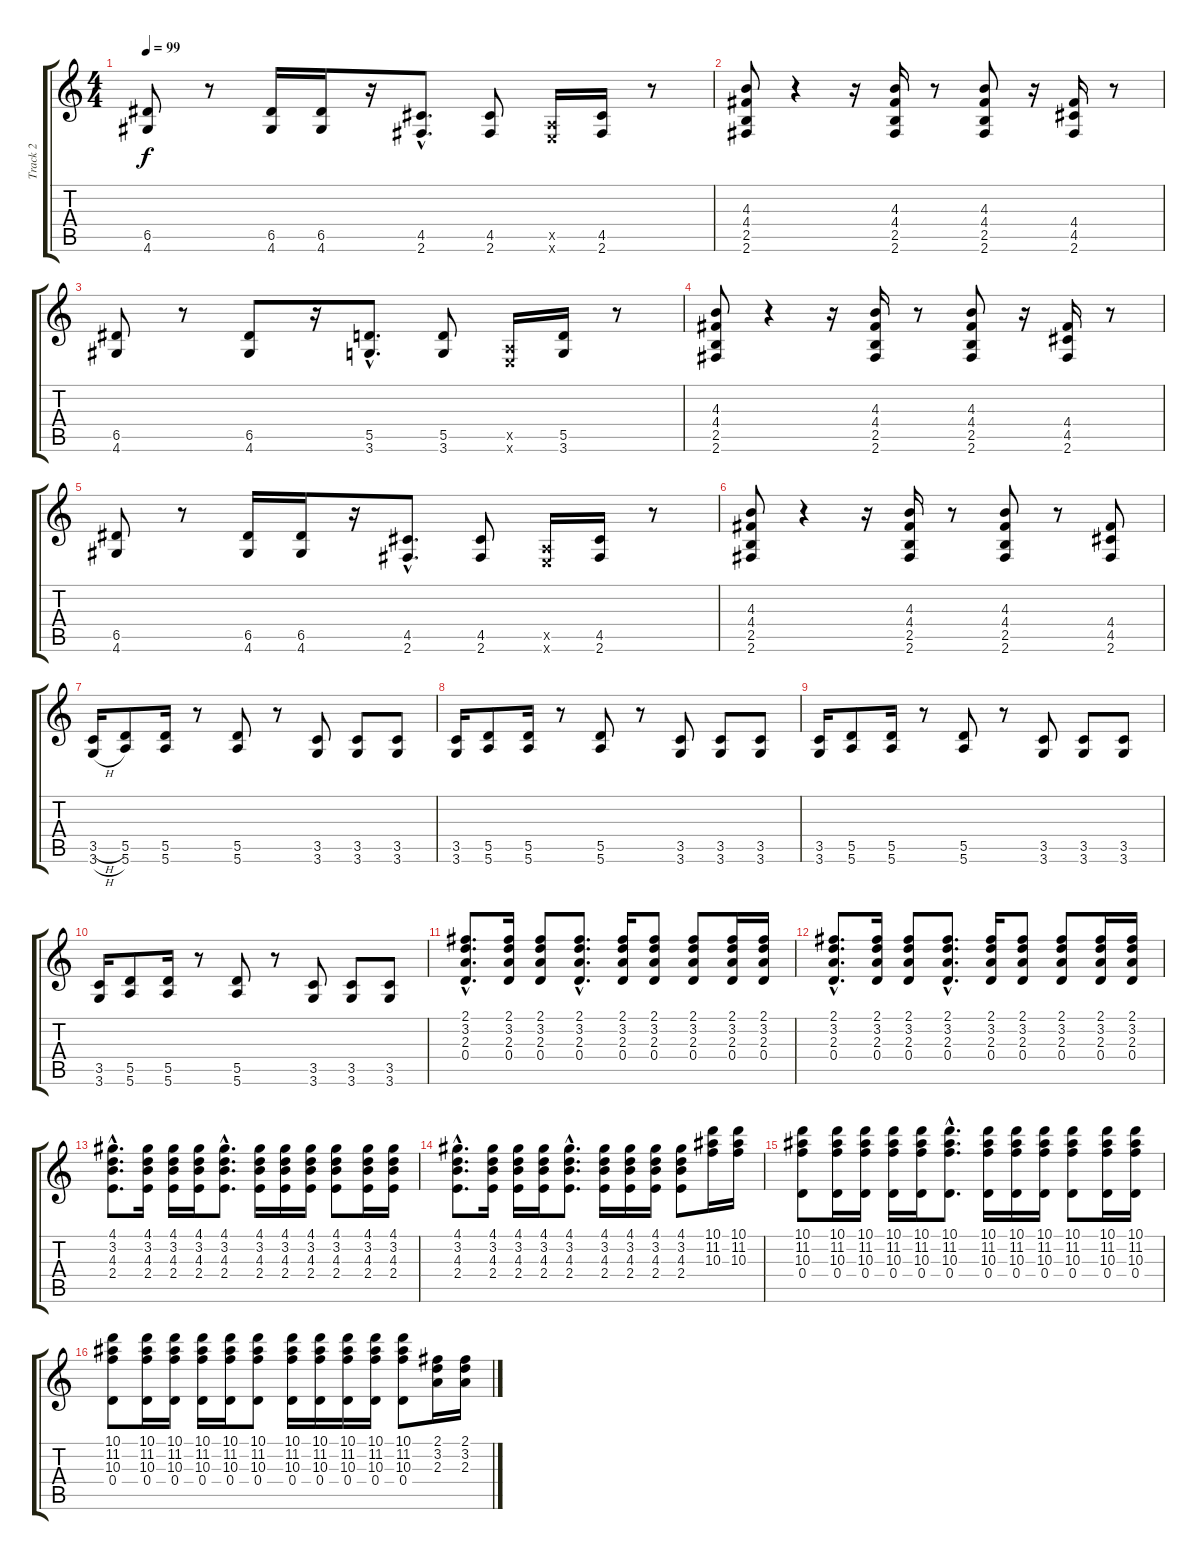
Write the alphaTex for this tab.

\track ("Track 2" "Track 2") {instrument distortionguitar}
\staff {score tabs}
\tuning (E4 B3 G3 D3 A2 E2) {hide}
\ts (4 4)
\tempo 99
\clef g2
\ks c
(6.5 4.6).8{dy f} r.8 (6.5 4.6).16 (6.5 4.6).16 r.16 (4.5{hac} 2.6{hac}).8{d} (4.5 2.6).8 (0.5{x} 0.6{x}).16 (4.5 2.6).16 r.8 |
(4.3 4.4 2.5 2.6).8 r.4 r.16 (4.3 4.4 2.5 2.6).16 r.8 (4.3 4.4 2.5 2.6).8 r.16 (4.4 4.5 2.6).16 r.8 |
(6.5 4.6).8 r.8 (6.5 4.6).8 r.16 (5.5{hac} 3.6{hac}).8{d} (5.5 3.6).8 (0.5{x} 0.6{x}).16 (5.5 3.6).16 r.8 |
(4.3 4.4 2.5 2.6).8 r.4 r.16 (4.3 4.4 2.5 2.6).16 r.8 (4.3 4.4 2.5 2.6).8 r.16 (4.4 4.5 2.6).16 r.8 |
(6.5 4.6).8 r.8 (6.5 4.6).16 (6.5 4.6).16 r.16 (4.5{hac} 2.6{hac}).8{d} (4.5 2.6).8 (0.5{x} 0.6{x}).16 (4.5 2.6).16 r.8 |
(4.3 4.4 2.5 2.6).8 r.4 r.16 (4.3 4.4 2.5 2.6).16 r.8 (4.3 4.4 2.5 2.6).8 r.8 (4.4 4.5 2.6).8 |
(3.5{h} 3.6{h}).16 (5.5 5.6).8 (5.5 5.6).16 r.8 (5.5 5.6).8 r.8 (3.5 3.6).8 (3.5 3.6).8 (3.5 3.6).8 |
(3.5 3.6).16 (5.5 5.6).8 (5.5 5.6).16 r.8 (5.5 5.6).8 r.8 (3.5 3.6).8 (3.5 3.6).8 (3.5 3.6).8 |
(3.5 3.6).16 (5.5 5.6).8 (5.5 5.6).16 r.8 (5.5 5.6).8 r.8 (3.5 3.6).8 (3.5 3.6).8 (3.5 3.6).8 |
(3.5 3.6).16 (5.5 5.6).8 (5.5 5.6).16 r.8 (5.5 5.6).8 r.8 (3.5 3.6).8 (3.5 3.6).8 (3.5 3.6).8 |
(2.1{hac} 3.2{hac} 2.3{hac} 0.4{hac}).8{d} (2.1 3.2 2.3 0.4).16 (2.1 3.2 2.3 0.4).8 (2.1{hac} 3.2{hac} 2.3{hac} 0.4{hac}).8{d} (2.1 3.2 2.3 0.4).16 (2.1 3.2 2.3 0.4).8 (2.1 3.2 2.3 0.4).8 (2.1 3.2 2.3 0.4).16 (2.1 3.2 2.3 0.4).16 |
(2.1{hac} 3.2{hac} 2.3{hac} 0.4{hac}).8{d} (2.1 3.2 2.3 0.4).16 (2.1 3.2 2.3 0.4).8 (2.1{hac} 3.2{hac} 2.3{hac} 0.4{hac}).8{d} (2.1 3.2 2.3 0.4).16 (2.1 3.2 2.3 0.4).8 (2.1 3.2 2.3 0.4).8 (2.1 3.2 2.3 0.4).16 (2.1 3.2 2.3 0.4).16 |
(4.1{hac} 3.2{hac} 4.3{hac} 2.4{hac}).8{d} (4.1 3.2 4.3 2.4).16 (4.1 3.2 4.3 2.4).16 (4.1 3.2 4.3 2.4).16 (4.1{hac} 3.2{hac} 4.3{hac} 2.4{hac}).8{d} (4.1 3.2 4.3 2.4).16 (4.1 3.2 4.3 2.4).16 (4.1 3.2 4.3 2.4).16 (4.1 3.2 4.3 2.4).8 (4.1 3.2 4.3 2.4).16 (4.1 3.2 4.3 2.4).16 |
(4.1{hac} 3.2{hac} 4.3{hac} 2.4{hac}).8{d} (4.1 3.2 4.3 2.4).16 (4.1 3.2 4.3 2.4).16 (4.1 3.2 4.3 2.4).16 (4.1{hac} 3.2{hac} 4.3{hac} 2.4{hac}).8{d} (4.1 3.2 4.3 2.4).16 (4.1 3.2 4.3 2.4).16 (4.1 3.2 4.3 2.4).16 (4.1 3.2 4.3 2.4).8 (10.1 11.2 10.3).16 (10.1 11.2 10.3).16 |
(10.1 11.2 10.3 0.4).8 (10.1 11.2 10.3 0.4).16 (10.1 11.2 10.3 0.4).16 (10.1 11.2 10.3 0.4).16 (10.1 11.2 10.3 0.4).16 (10.1{hac} 11.2{hac} 10.3{hac} 0.4{hac}).8{d} (10.1 11.2 10.3 0.4).16 (10.1 11.2 10.3 0.4).16 (10.1 11.2 10.3 0.4).16 (10.1 11.2 10.3 0.4).8 (10.1 11.2 10.3 0.4).16 (10.1 11.2 10.3 0.4).16 |
(10.1 11.2 10.3 0.4).8 (10.1 11.2 10.3 0.4).16 (10.1 11.2 10.3 0.4).16 (10.1 11.2 10.3 0.4).16 (10.1 11.2 10.3 0.4).16 (10.1 11.2 10.3 0.4).8 (10.1 11.2 10.3 0.4).16 (10.1 11.2 10.3 0.4).16 (10.1 11.2 10.3 0.4).16 (10.1 11.2 10.3 0.4).16 (10.1 11.2 10.3 0.4).8 (2.1 3.2 2.3).16 (2.1 3.2 2.3).16
